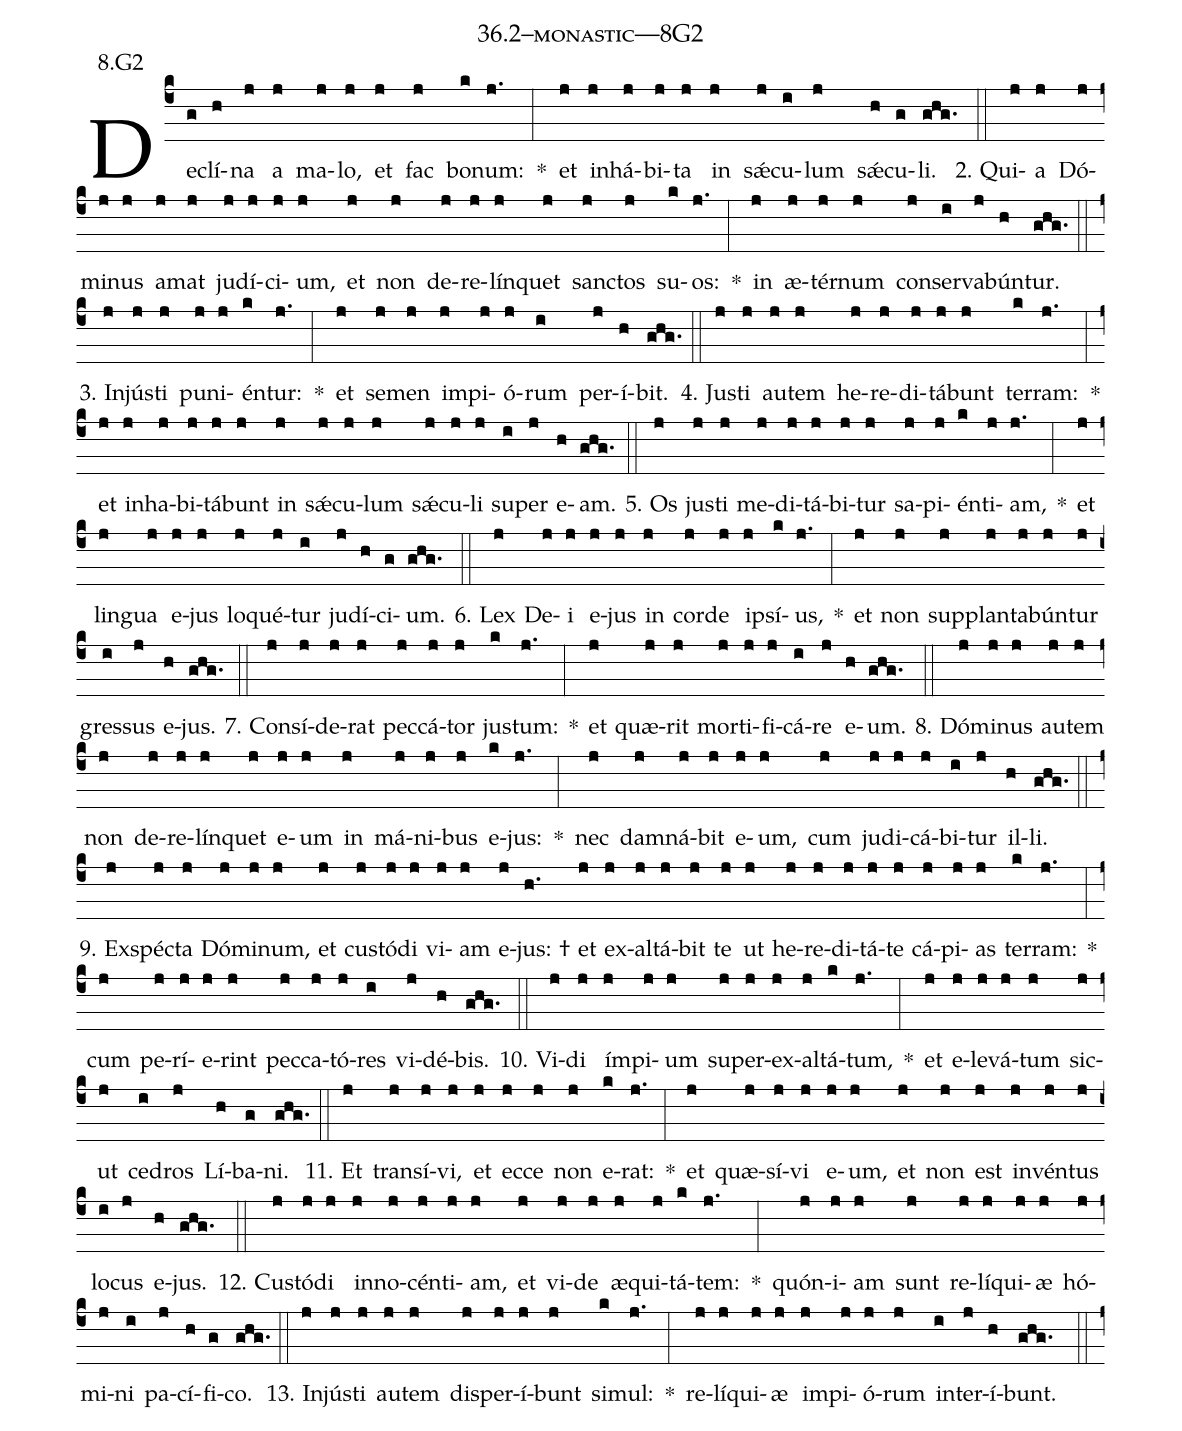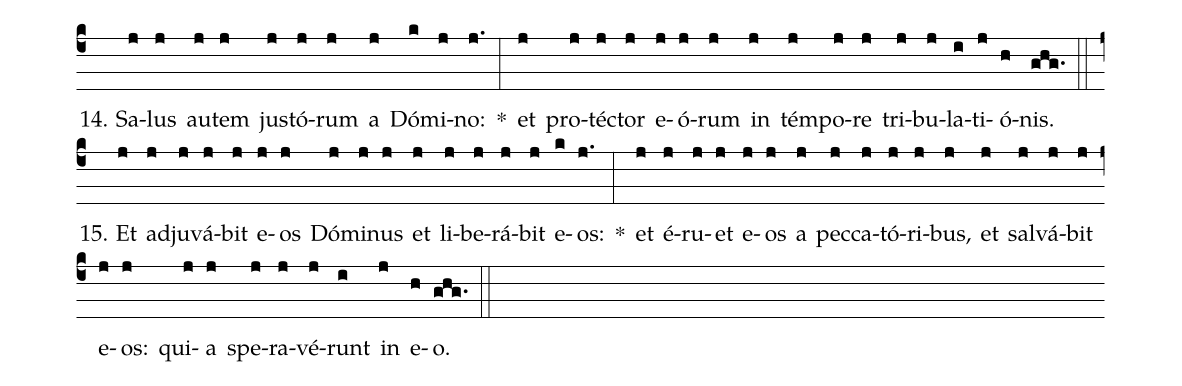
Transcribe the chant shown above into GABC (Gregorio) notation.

name: 36.2--monastic---8G2;
annotation: 8.G2;
%%
(c4)De(g)clí(h)na(j) a(j) ma(j)lo,(j) et(j) fac(j) bo(k)num:(j.) *(:) et(j) in(j)há(j)bi(j)ta(j) in(j) sǽ(j)cu(i)lum(j) sǽ(h)cu(g)li.(ghg.) (::)
2. Qui(j)a(j) Dó(j)mi(j)nus(j) a(j)mat(j) ju(j)dí(j)ci(j)um,(j) et(j) non(j) de(j)re(j)lín(j)quet(j) sanc(j)tos(j) su(k)os:(j.) *(:) in(j) æ(j)tér(j)num(j) con(j)ser(i)va(j)bún(h)tur.(ghg.) (::)
3. In(j)jús(j)ti(j) pu(j)ni(j)én(k)tur:(j.) *(:) et(j) se(j)men(j) im(j)pi(j)ó(j)rum(i) per(j)í(h)bit.(ghg.) (::)
4. Jus(j)ti(j) au(j)tem(j) he(j)re(j)di(j)tá(j)bunt(j) ter(k)ram:(j.) *(:) et(j) in(j)ha(j)bi(j)tá(j)bunt(j) in(j) sǽ(j)cu(j)lum(j) sǽ(j)cu(j)li(j) su(i)per(j) e(h)am.(ghg.) (::)
5. Os(j) jus(j)ti(j) me(j)di(j)tá(j)bi(j)tur(j) sa(j)pi(j)én(k)ti(j)am,(j.) *(:) et(j) lin(j)gua(j) e(j)jus(j) lo(j)qué(j)tur(i) ju(j)dí(h)ci(g)um.(ghg.) (::)
6. Lex(j) De(j)i(j) e(j)jus(j) in(j) cor(j)de(j) ip(j)sí(k)us,(j.) *(:) et(j) non(j) sup(j)plan(j)ta(j)bún(j)tur(j) gres(i)sus(j) e(h)jus.(ghg.) (::)
7. Con(j)sí(j)de(j)rat(j) pec(j)cá(j)tor(j) jus(k)tum:(j.) *(:) et(j) quæ(j)rit(j) mor(j)ti(j)fi(j)cá(i)re(j) e(h)um.(ghg.) (::)
8. Dó(j)mi(j)nus(j) au(j)tem(j) non(j) de(j)re(j)lín(j)quet(j) e(j)um(j) in(j) má(j)ni(j)bus(j) e(k)jus:(j.) *(:) nec(j) dam(j)ná(j)bit(j) e(j)um,(j) cum(j) ju(j)di(j)cá(j)bi(i)tur(j) il(h)li.(ghg.) (::)
9. Ex(j)spéc(j)ta(j) Dó(j)mi(j)num,(j) et(j) cus(j)tó(j)di(j) vi(j)am(j) e(j)jus: †(h.) et(j) ex(j)al(j)tá(j)bit(j) te(j) ut(j) he(j)re(j)di(j)tá(j)te(j) cá(j)pi(j)as(j) ter(k)ram:(j.) *(:) cum(j) pe(j)rí(j)e(j)rint(j) pec(j)ca(j)tó(j)res(i) vi(j)dé(h)bis.(ghg.) (::)
10. Vi(j)di(j) ím(j)pi(j)um(j) su(j)per(j)ex(j)al(j)tá(k)tum,(j.) *(:) et(j) e(j)le(j)vá(j)tum(j) sic(j)ut(j) ce(i)dros(j) Lí(h)ba(g)ni.(ghg.) (::)
11. Et(j) trans(j)í(j)vi,(j) et(j) ec(j)ce(j) non(j) e(k)rat:(j.) *(:) et(j) quæ(j)sí(j)vi(j) e(j)um,(j) et(j) non(j) est(j) in(j)vén(j)tus(j) lo(i)cus(j) e(h)jus.(ghg.) (::)
12. Cus(j)tó(j)di(j) in(j)no(j)cén(j)ti(j)am,(j) et(j) vi(j)de(j) æ(j)qui(j)tá(k)tem:(j.) *(:) quón(j)i(j)am(j) sunt(j) re(j)lí(j)qui(j)æ(j) hó(j)mi(j)ni(i) pa(j)cí(h)fi(g)co.(ghg.) (::)
13. In(j)jús(j)ti(j) au(j)tem(j) dis(j)per(j)í(j)bunt(j) si(k)mul:(j.) *(:) re(j)lí(j)qui(j)æ(j) im(j)pi(j)ó(j)rum(j) in(i)ter(j)í(h)bunt.(ghg.) (::)
14. Sa(j)lus(j) au(j)tem(j) jus(j)tó(j)rum(j) a(j) Dó(k)mi(j)no:(j.) *(:) et(j) pro(j)téc(j)tor(j) e(j)ó(j)rum(j) in(j) tém(j)po(j)re(j) tri(j)bu(j)la(i)ti(j)ó(h)nis.(ghg.) (::)
15. Et(j) ad(j)ju(j)vá(j)bit(j) e(j)os(j) Dó(j)mi(j)nus(j) et(j) li(j)be(j)rá(j)bit(j) e(k)os:(j.) *(:) et(j) é(j)ru(j)et(j) e(j)os(j) a(j) pec(j)ca(j)tó(j)ri(j)bus,(j) et(j) sal(j)vá(j)bit(j) e(j)os:(j) qui(j)a(j) spe(j)ra(j)vé(j)runt(i) in(j) e(h)o.(ghg.) (::)
